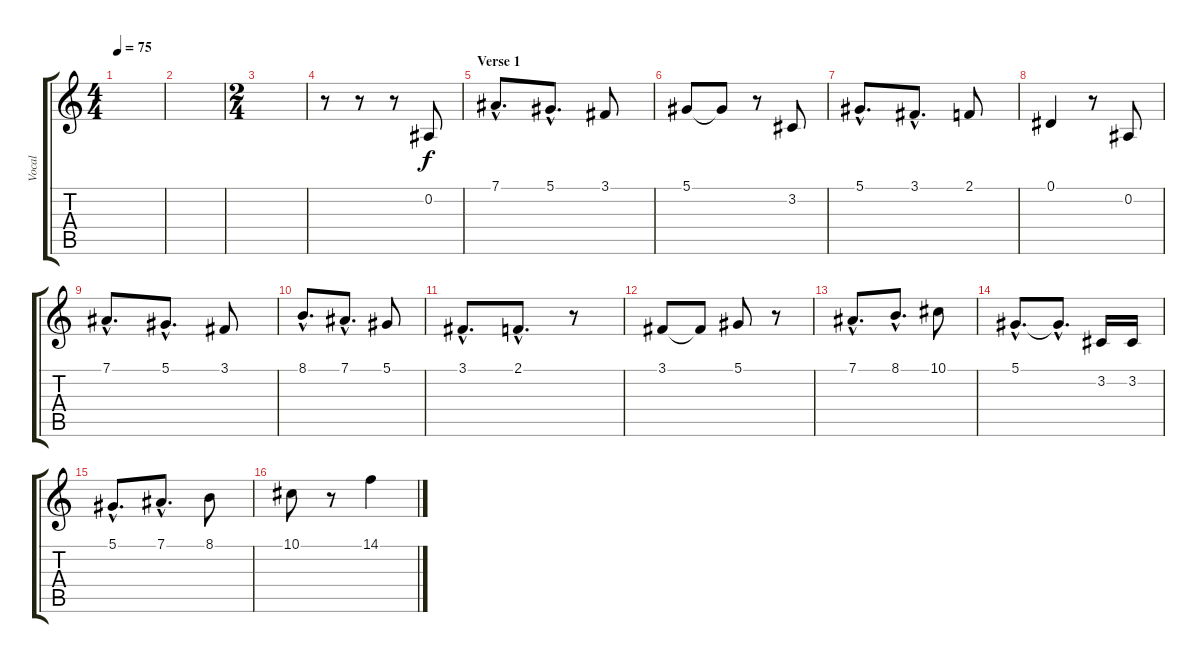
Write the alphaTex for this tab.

\track ("Vocal" "Vocal") {instrument violin}
\staff {score tabs}
\tuning (Eb4 Bb3 Gb3 Db3 Ab2 Eb2) {hide}
\ts (4 4)
\tempo 75
\clef g2
\ks c
|
|
\ts (2 4)
|
r.8 r.8 r.8 0.2.8 |
\section ("" "Verse 1")
7.1{hac}.8{d} 5.1{hac}.8{d} 3.1.8 |
5.1.8 5.1{t}.8 r.8 3.2.8 |
5.1{hac}.8{d} 3.1{hac}.8{d} 2.1.8 |
0.1.4 r.8 0.2.8 |
7.1{hac}.8{d} 5.1{hac}.8{d} 3.1.8 |
8.1{hac}.8{d} 7.1{hac}.8{d} 5.1.8 |
3.1{hac}.8{d} 2.1{hac}.8{d} r.8 |
3.1.8 3.1{t}.8 5.1.8 r.8 |
7.1{hac}.8{d} 8.1{hac}.8{d} 10.1.8 |
5.1{hac}.8{d} 5.1{hac t}.8{d} 3.2.16 3.2.16 |
5.1{hac}.8{d} 7.1{hac}.8{d} 8.1.8 |
10.1.8 r.8 14.1.4
